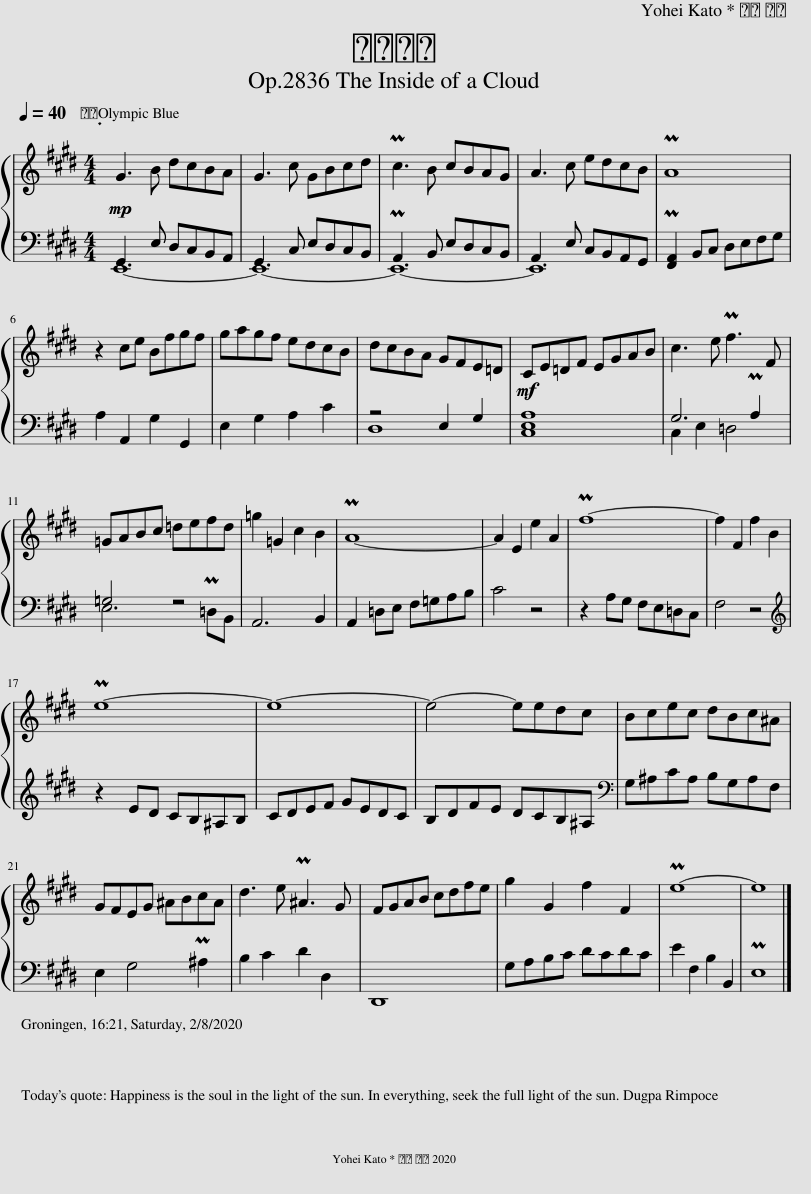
X:1
%%score { 1 | ( 2 3 ) }
L:1/8
Q:1/4=40
M:4/4
I:linebreak $
K:E
V:1 treble
V:2 bass
V:3 bass
V:1
!mp! G3 B dcBA | G3 c GBcd | Pc3 B cBAG | A3 c edcB | PA8 |$ %5
 z2 ce Bfgf | gagf edcB | dcBA GFE=D |!mf! CE=DF EGAB | c3 e Pf3 F |$ %10
 =GABc =defd | =g2 =G2 c2 B2 | PA8- | A2 E2 e2 A2 | Pf8- | %15
 f2 F2 f2 B2 |$ Pe8- | e8- | e4- eedc | Bcec dBc^A |$ %20
 GFEG ^ABcA | d3 e P^A3 G | FGAB cdfe | g2 G2 f2 F2 | Pe8- | %25
 e8 |] %26
V:2
 E,,8- | E,,8- | E,,8- | E,,8 | P[F,,A,,]2 B,,C, D,E,F,G, |$ %5
 A,2 A,,2 G,2 G,,2 | E,2 G,2 A,2 C2 | z4 E,2 G,2 | [C,E,A,]8 | G,6 PA,2 |$ %10
 =G,4 z4 | A,,6 B,,2 | A,,2 =D,E, F,=G,A,B, | C4 z4 | z2 A,G, F,E,=D,C, | %15
 F,4 z4 |$[K:treble] z2 ED CB,^A,B, | CDEF GEDC | B,DFE DCB,^A, |[K:bass] G,^A,CA, B,G,A,F, |$ %20
 E,2 G,4 P^A,2 | B,2 C2 D2 D,2 | D,,8 | G,A,B,C DCDC | E2 F,2 B,2 B,,2 | %25
 PE,8 |] %26
V:3
 G,,3 E, D,C,B,,A,, | G,,3 C, E,D,C,B,, | PA,,3 B,, E,D,C,B,, | A,,3 E, C,B,,A,,G,, | x8 |$ %5
 x8 | x8 | D,8 | x8 | C,2 E,2 =D,4 |$ %10
 E,6 P=D,B,, | x8 | x8 | x8 | x8 | %15
 x8 |$[K:treble] x8 | x8 | x8 |[K:bass] x8 |$ %20
 x8 | x8 | x8 | x8 | x8 | %25
 x8 |] %26
